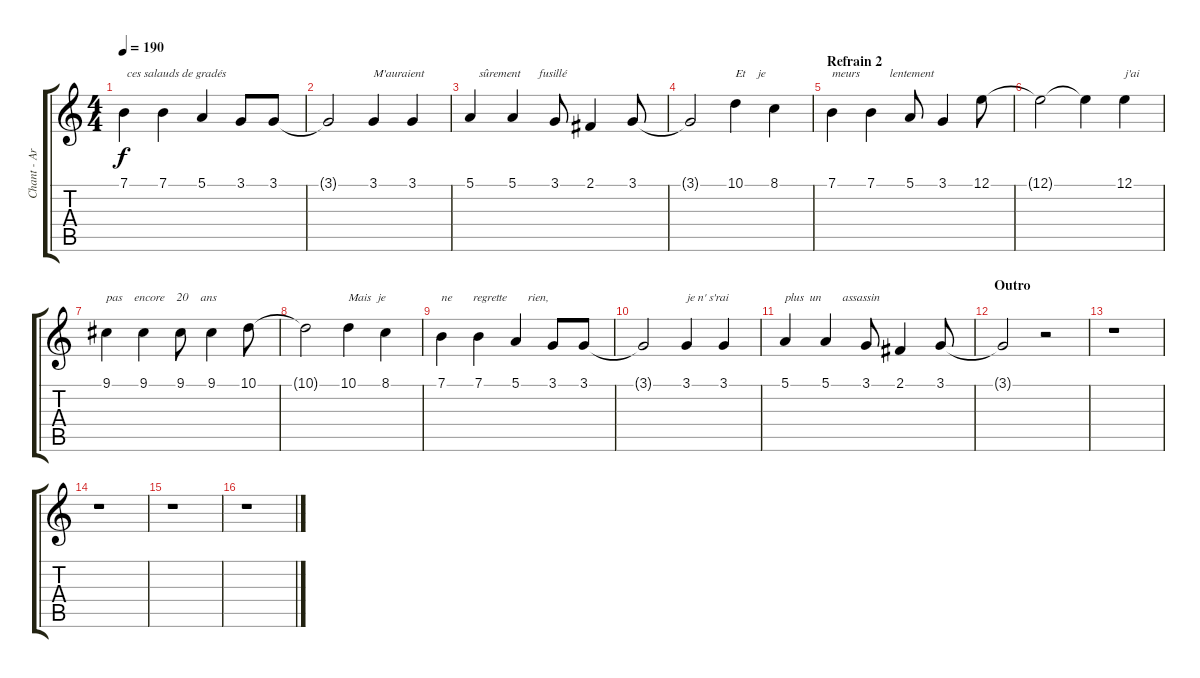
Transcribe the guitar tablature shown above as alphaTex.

\track ("Chant - Arnaud" "Chant - Ar") {instrument sopranosax}
\staff {score tabs}
\tuning (E4 B3 G3 D3 A2 E2) {hide}
\ts (4 4)
\tempo 190
\clef g2
\ks c
7.1.4{txt " ces salauds de gradés " dy f} 7.1.4 5.1.4 3.1.8 3.1.8 |
3.1{t}.2 3.1.4{txt "M'auraient"} 3.1.4 |
5.1.4{txt "   sûrement      fusillé "} 5.1.4 3.1.8 2.1.4 3.1.8 |
3.1{t}.2 10.1.4{txt "Et    je "} 8.1.4 |
\section ("" "Refrain 2")
7.1.4{txt "meurs          lentement"} 7.1.4 5.1.8 3.1.4 12.1.8 |
12.1{t}.2 12.1{t}.4 12.1.4{txt "j'ai "} |
9.1.4{txt "pas    encore    20    ans "} 9.1.4 9.1.8 9.1.4 10.1.8 |
10.1{t}.2 10.1.4{txt "Mais  je "} 8.1.4 |
7.1.4{txt "ne       regrette       rien,"} 7.1.4 5.1.4 3.1.8 3.1.8 |
3.1{t}.2 3.1.4{txt "je n' s'rai "} 3.1.4 |
5.1.4{txt "plus  un       assassin "} 5.1.4 3.1.8 2.1.4 3.1.8 |
\section ("" "Outro")
3.1{t}.2 r.2 |
r.1 |
r.1 |
r.1 |
r.1
